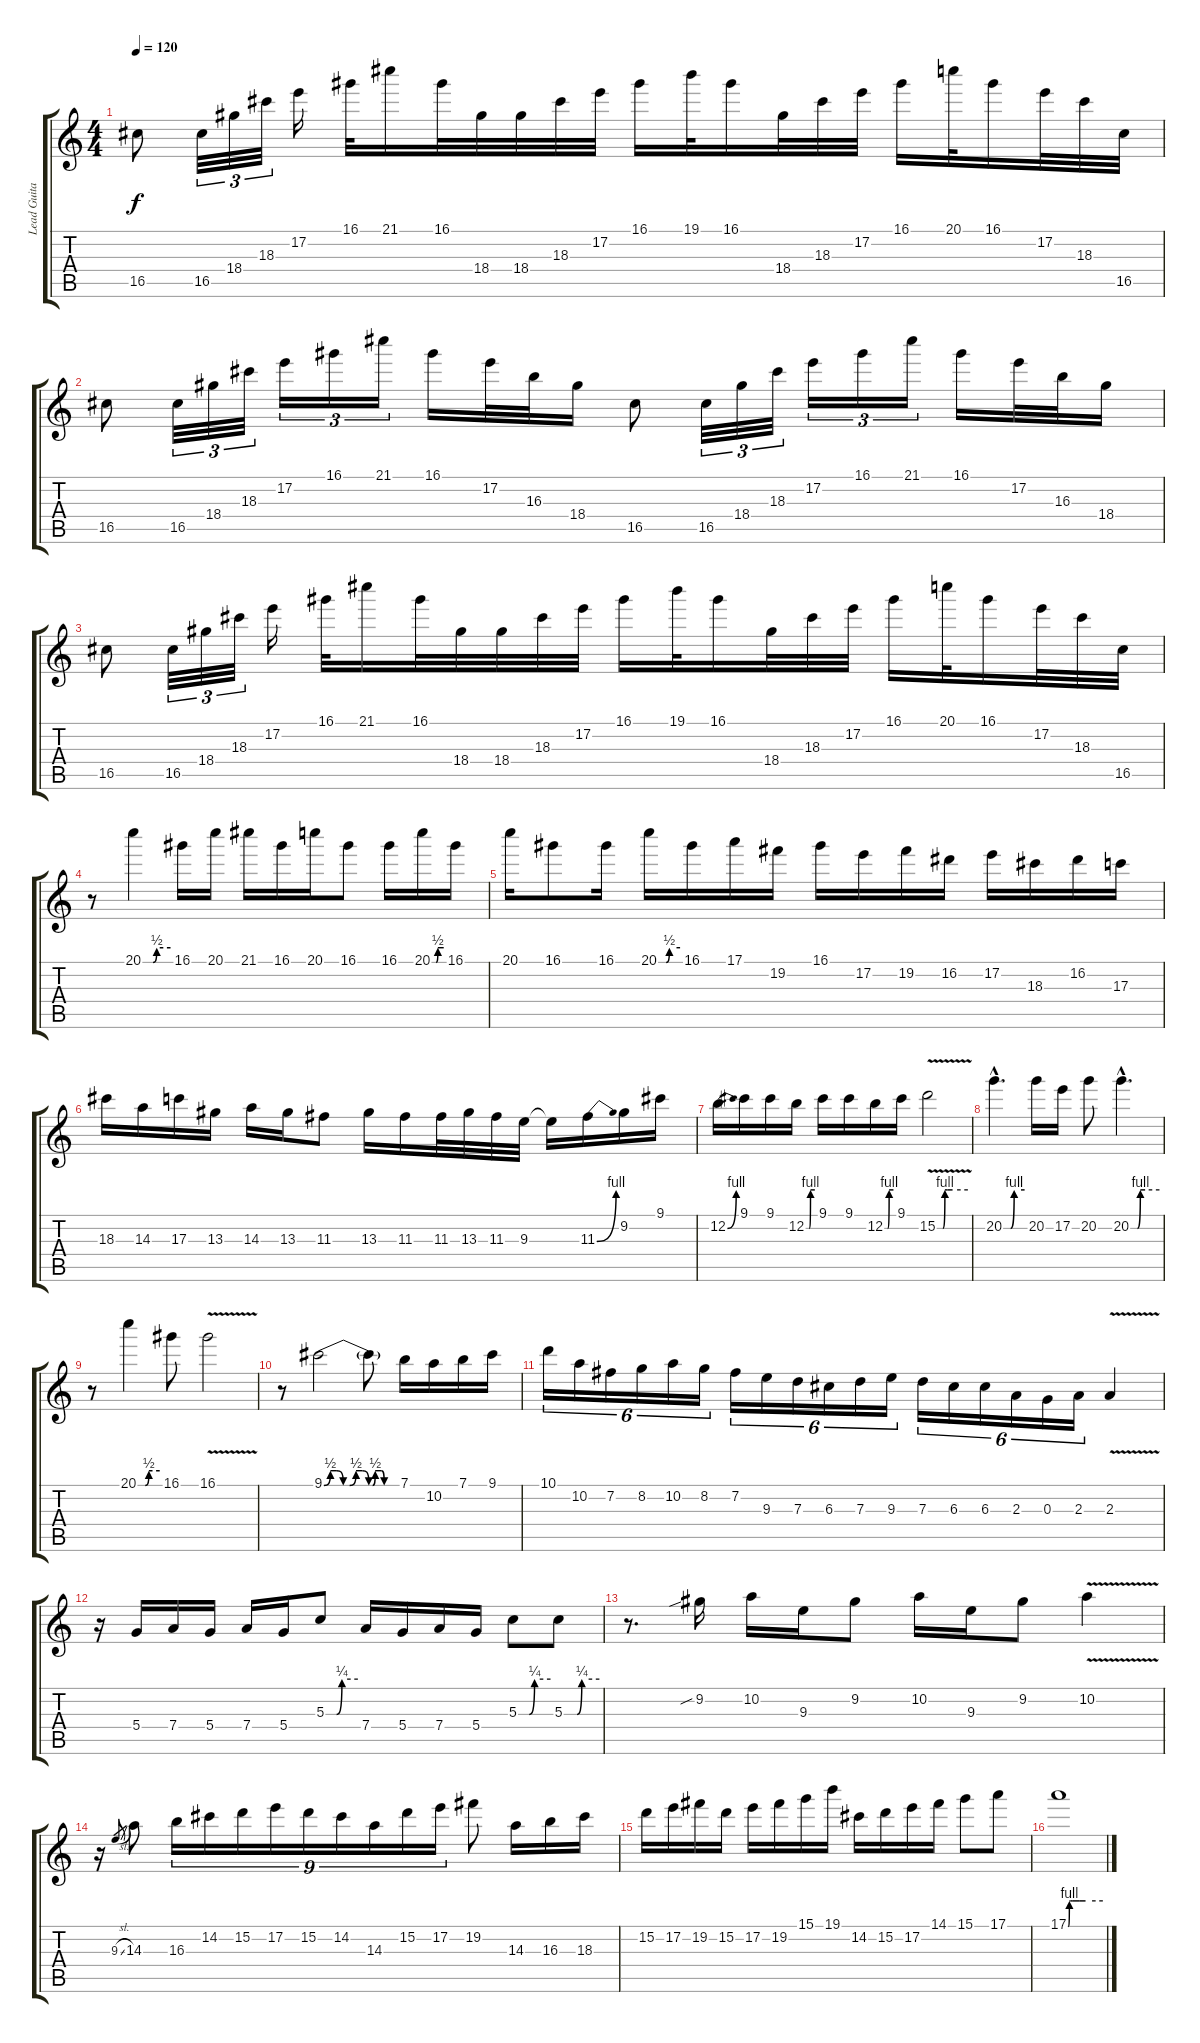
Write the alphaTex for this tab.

\track ("Lead Guitar" "Lead Guita") {instrument distortionguitar}
\staff {score tabs}
\tuning (E4 B3 G3 D3 A2 E2) {hide}
\ts (4 4)
\tempo 120
\clef g2
\ks c
16.5.8{dy f} 16.5.32{tu (3 2)} 18.4.32{tu (3 2)} 18.3.32{tu (3 2)} 17.2.16 16.1.32 21.1.16 16.1.32 18.4.32 18.4.32 18.3.32 17.2.32 16.1.16 19.1.32 16.1.16 18.4.32 18.3.32 17.2.32 16.1.16 20.1.32 16.1.16 17.2.32 18.3.32 16.5.32 |
16.5.8 16.5.32{tu (3 2)} 18.4.32{tu (3 2)} 18.3.32{tu (3 2)} 17.2.16{tu (3 2)} 16.1.16{tu (3 2)} 21.1.16{tu (3 2)} 16.1.16 17.2.32 16.3.32 18.4.16 16.5.8 16.5.32{tu (3 2)} 18.4.32{tu (3 2)} 18.3.32{tu (3 2)} 17.2.16{tu (3 2)} 16.1.16{tu (3 2)} 21.1.16{tu (3 2)} 16.1.16 17.2.32 16.3.32 18.4.16 |
16.5.8 16.5.32{tu (3 2)} 18.4.32{tu (3 2)} 18.3.32{tu (3 2)} 17.2.16 16.1.32 21.1.16 16.1.32 18.4.32 18.4.32 18.3.32 17.2.32 16.1.16 19.1.32 16.1.16 18.4.32 18.3.32 17.2.32 16.1.16 20.1.32 16.1.16 17.2.32 18.3.32 16.5.32 |
r.8 20.1{be (custom 0 0 22 0 30 2 60 2)}.4 16.1.16 20.1.16 21.1.16 16.1.16 20.1.16 16.1.8 16.1.16 20.1{be (custom 0 0 21 0 30 2 60 2)}.16 16.1.16 |
20.1.16 16.1.8 16.1.16 20.1{be (custom 0 0 21 0 30 2 60 2)}.16 16.1.16 17.1.16 19.2.16 16.1.16 17.2.16 19.2.16 16.2.16 17.2.16 18.3.16 16.2.16 17.3.16 |
18.3.16 14.3.16 17.3.16 13.3.16 14.3.16 13.3.16 11.3.8 13.3.16 11.3.16 11.3.32 13.3.32 11.3.32 9.3.32 9.3{t}.16 11.3{be (bend 0 0 60 4)}.16 9.2.16 9.1.16 |
12.2{be (bend 0 0 60 4)}.16 9.1.16 9.1.16 12.2{be (custom 0 0 21 0 30 4 60 4)}.16 9.1.16 9.1.16 12.2{be (custom 0 0 20 0 30 4 60 4)}.16 9.1.16 15.2{be (custom 0 0 11 0 15 4 20 4 30 4 60 4) v}.2 |
20.2{be (custom 0 0 20 0 30 4 60 4) hac}.4{d} 20.2.16 17.2.16 20.2.8 20.2{be (custom 0 0 14 0 20 4 30 4 60 4) hac}.4{d} |
r.8 20.1{be (custom 0 0 20 0 30 2 60 2)}.4 16.1.8 16.1{v}.2 |
r.8 9.1{be (custom 0 0 5 2 10 2 15 0 20 0 25 2 30 2 35 0 38 0 40 2 45 2 47 0 50 0 55 0 60 0)}.2 9.1{t}.8 7.1.16 10.2.16 7.1.16 9.1.16 |
10.1.16{tu (6 4)} 10.2.16{tu (6 4)} 7.2.16{tu (6 4)} 8.2.16{tu (6 4)} 10.2.16{tu (6 4)} 8.2.16{tu (6 4)} 7.2.16{tu (6 4)} 9.3.16{tu (6 4)} 7.3.16{tu (6 4)} 6.3.16{tu (6 4)} 7.3.16{tu (6 4)} 9.3.16{tu (6 4)} 7.3.16{tu (6 4)} 6.3.16{tu (6 4)} 6.3.16{tu (6 4)} 2.3.16{tu (6 4)} 0.3.16{tu (6 4)} 2.3.16{tu (6 4)} 2.3{v}.4 |
r.16 5.4.16 7.4.16 5.4.16 7.4.16 5.4.16 5.3{be (custom 0 0 20 0 30 1 60 1)}.8 7.4.16 5.4.16 7.4.16 5.4.16 5.3{be (custom 0 0 20 0 30 1 60 1)}.8 5.3{be (custom 0 0 22 0 30 1 60 1)}.8 |
r.8{d} 9.2{sib}.16 10.2.16 9.3.16 9.2.8 10.2.16 9.3.16 9.2.8 10.2{v}.4 |
r.16 9.3{sl}.8{gr} 14.3.8 16.3.16{tu (9 8)} 14.2.16{tu (9 8)} 15.2.16{tu (9 8)} 17.2.16{tu (9 8)} 15.2.16{tu (9 8)} 14.2.16{tu (9 8)} 14.3.16{tu (9 8)} 15.2.16{tu (9 8)} 17.2.16{tu (9 8)} 19.2.8 14.3.16 16.3.16 18.3.16 |
15.2.16 17.2.16 19.2.16 15.2.16 17.2.16 19.2.16 15.1.16 19.1.16 14.2.16 15.2.16 17.2.16 14.1.16 15.1.8 17.1.8 |
17.1{be (custom 0 0 2 4 4 4 8 4 20 4 30 4 60 4)}.1
